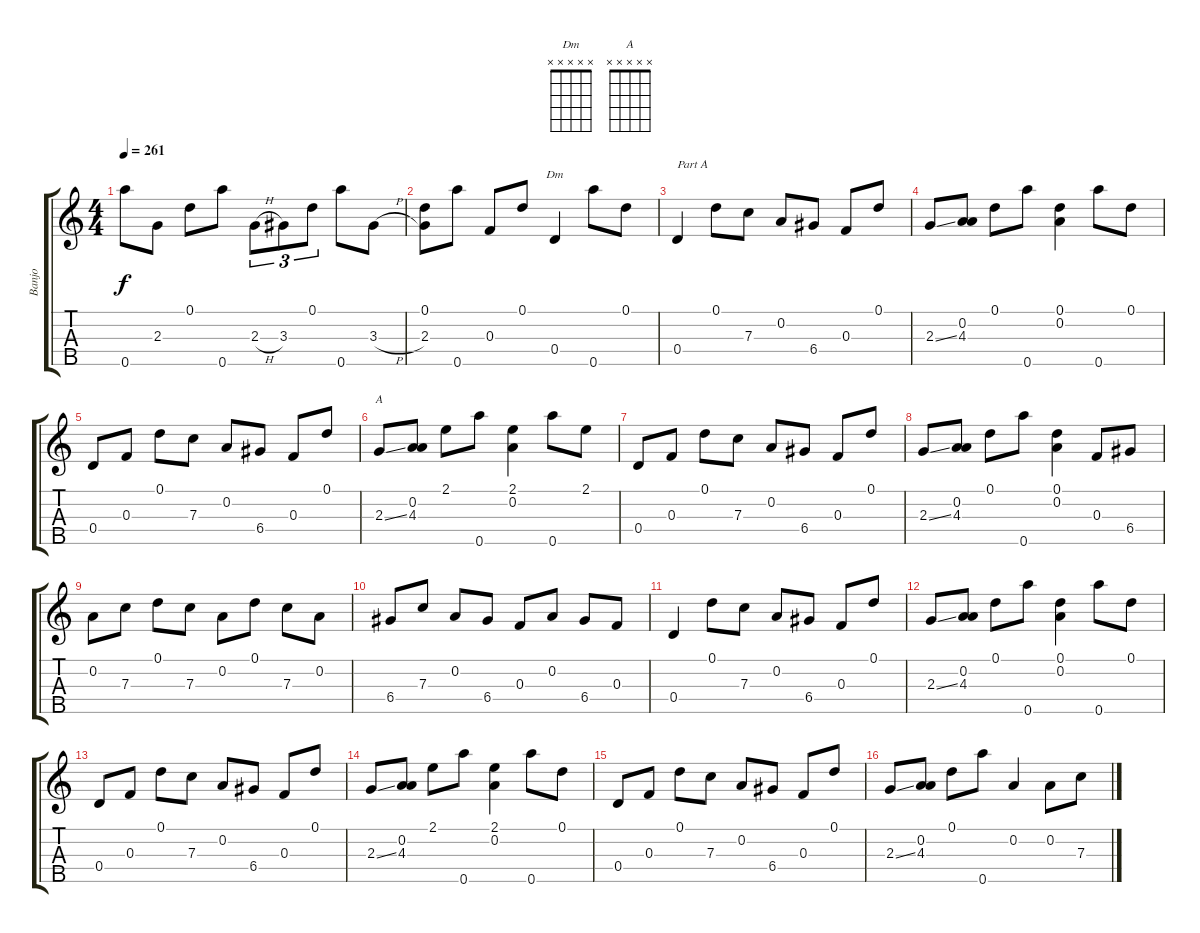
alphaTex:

\track ("Banjo" "Banjo") {instrument banjo}
\staff {score tabs}
\tuning (D4 A3 F3 D3 A4) {hide}
\displaytranspose 12
\chord ("Dm" x x x x x) {firstfret 0}
\chord ("A" x x x x x) {firstfret 0}
\ts (4 4)
\tempo 261
\clef g2
\ks c
0.5.8{dy f} 2.3.8 0.1.8 0.5.8 2.3{h}.8{tu (3 2)} 3.3.8{tu (3 2)} 0.1.8{tu (3 2)} 0.5.8 3.3{h}.8 |
(0.1 2.3).8 0.5.8 0.3.8 0.1.8 0.4.4{ch "Dm"} 0.5.8 0.1.8 |
0.4.4{txt "Part A"} 0.1.8 7.3.8 0.2.8 6.4.8 0.3.8 0.1.8 |
2.3{ss}.8 (0.2 4.3).8 0.1.8 0.5.8 (0.1 0.2).4 0.5.8 0.1.8 |
0.4.8 0.3.8 0.1.8 7.3.8 0.2.8 6.4.8 0.3.8 0.1.8 |
2.3{ss}.8{ch "A"} (0.2 4.3).8 2.1.8 0.5.8 (2.1 0.2).4 0.5.8 2.1.8 |
0.4.8 0.3.8 0.1.8 7.3.8 0.2.8 6.4.8 0.3.8 0.1.8 |
2.3{ss}.8 (0.2 4.3).8 0.1.8 0.5.8 (0.1 0.2).4 0.3.8 6.4.8 |
0.2.8 7.3.8 0.1.8 7.3.8 0.2.8 0.1.8 7.3.8 0.2.8 |
6.4.8 7.3.8 0.2.8 6.4.8 0.3.8 0.2.8 6.4.8 0.3.8 |
0.4.4 0.1.8 7.3.8 0.2.8 6.4.8 0.3.8 0.1.8 |
2.3{ss}.8 (0.2 4.3).8 0.1.8 0.5.8 (0.1 0.2).4 0.5.8 0.1.8 |
0.4.8 0.3.8 0.1.8 7.3.8 0.2.8 6.4.8 0.3.8 0.1.8 |
2.3{ss}.8 (0.2 4.3).8 2.1.8 0.5.8 (2.1 0.2).4 0.5.8 0.1.8 |
0.4.8 0.3.8 0.1.8 7.3.8 0.2.8 6.4.8 0.3.8 0.1.8 |
2.3{ss}.8 (0.2 4.3).8 0.1.8 0.5.8 0.2.4 0.2.8 7.3.8
